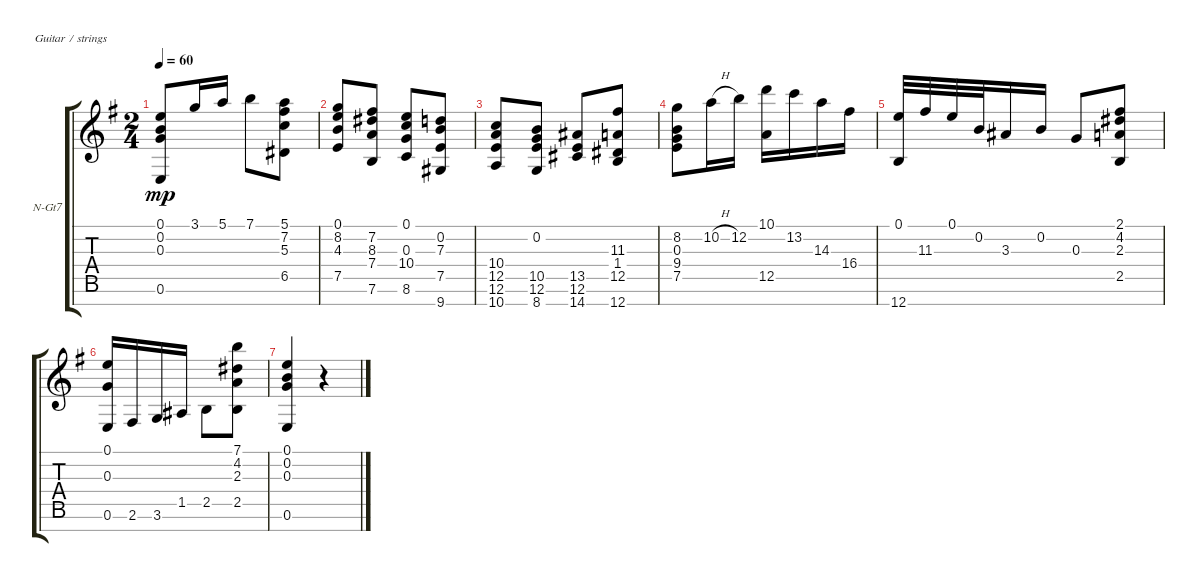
\defaultSystemsLayout 4
\bracketExtendMode groupsimilarinstruments
\firstSystemTrackNameOrientation horizontal
\otherSystemsTrackNameOrientation horizontal
\track ("Nylon Guitar" "N-Gt7") {instrument acousticguitarnylon}
\staff {score tabs}
\tuning (E4 B3 G3 D3 A2 E2 B1)
\ts (2 4)
\tempo 60
\clef g2
\ks g
(0.1 0.2 0.3 0.6).8{dy mp} 3.1.16 5.1.16 7.1.8 (5.1 7.2 5.3 6.5).8 |
(8.2 0.1 4.3 7.5).8 (7.2 8.3 7.4 7.6).8 (8.6 0.3 10.4 0.1).8 (7.3 0.2 7.5 9.7).8 |
(10.4 12.5 12.6 10.7).8 (8.7 12.6 10.5 0.2).8 (13.5 12.6 14.7).8 (12.7 1.4 12.5 11.3).8 |
(8.2 9.4 0.3 7.5).8 10.2{h}.16 12.2.16 (10.1 12.5).16 13.2.16 14.3.16 16.4.16 |
(0.1 12.7).32 11.3.32 0.1.32 0.2.32 3.3.16 0.2.16 0.3.8 (2.1 4.2 2.3 2.5).8 |
(0.1 0.3 0.6).16 2.6.16 3.6.16 1.5.16 2.5.8 (2.5 2.3 4.2 7.1).8 |
(0.1 0.2 0.3 0.6).4 r.4
